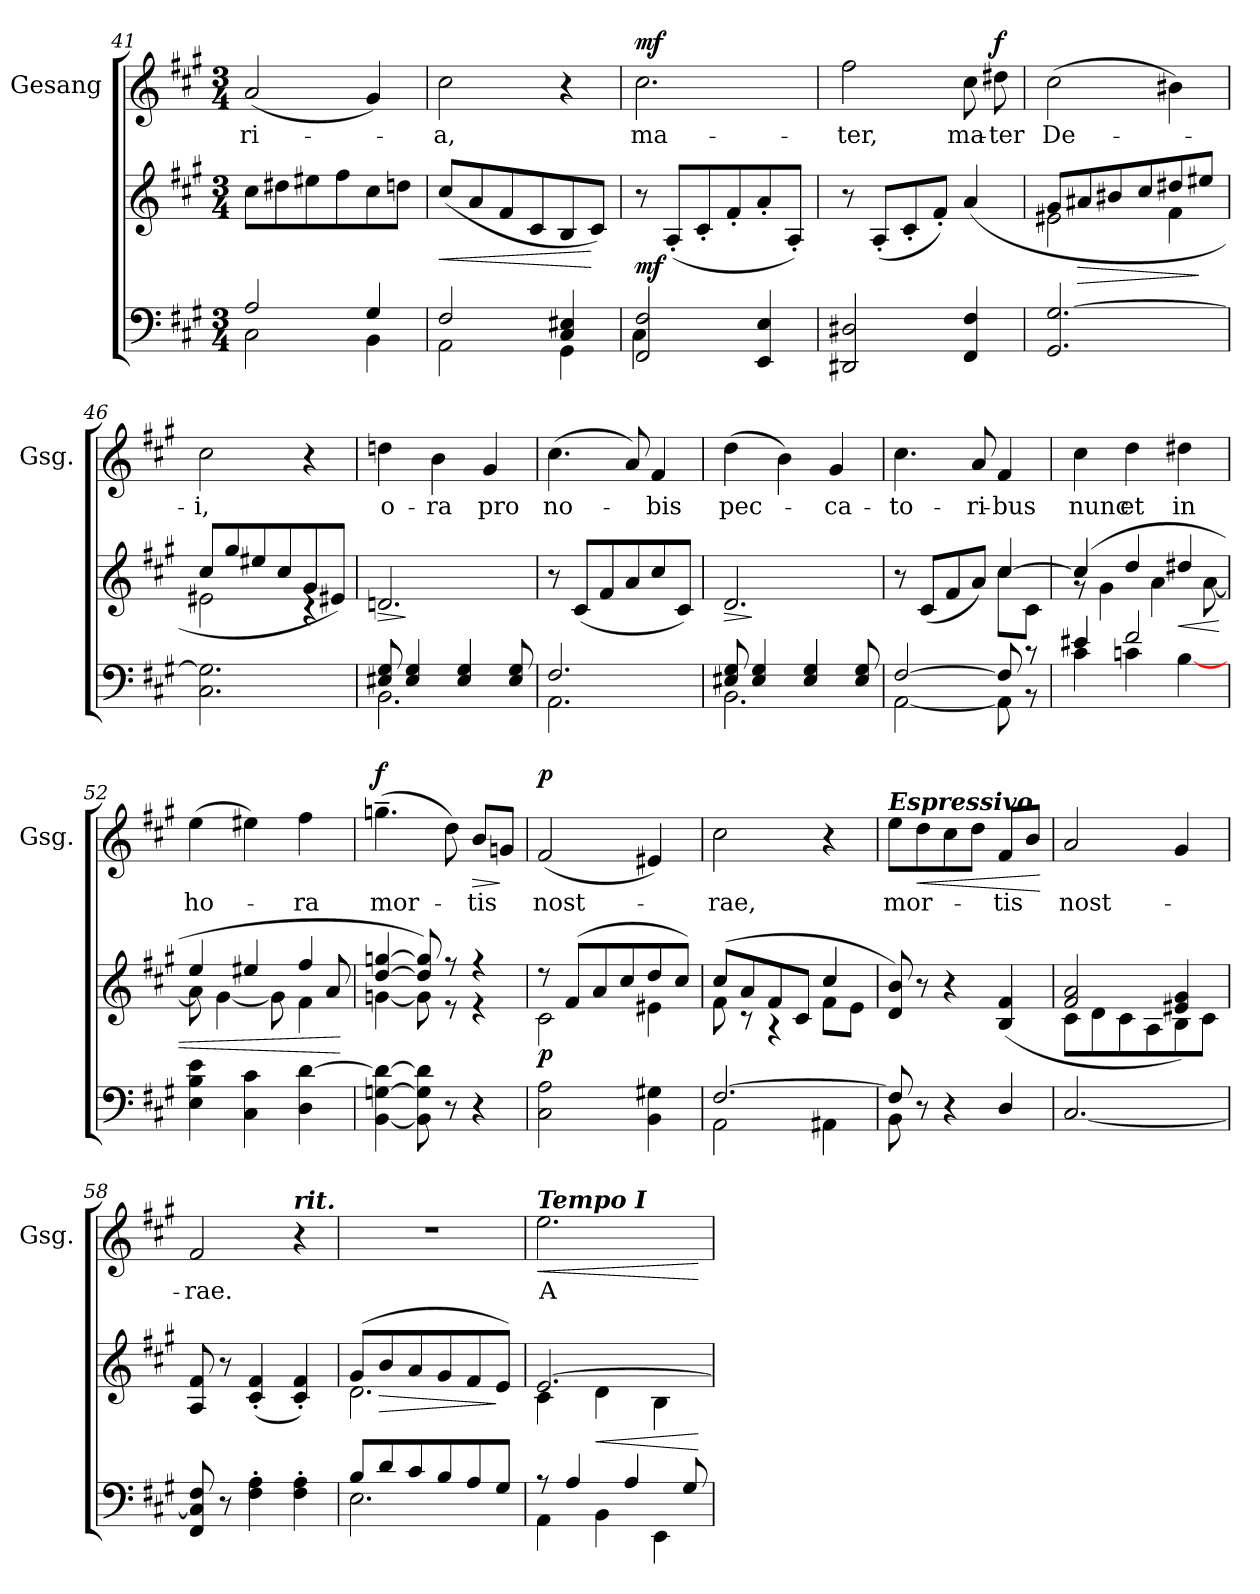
**kern	**kern	**dynam	**kern	**text	**dynam
*part2	*part2	*part2	*part1	*part1	*part1
*staff3	*staff2	*staff2/3	*staff1	*staff1	*staff1
*	*	*	*I"Gesang	*	*
*	*	*	*I'Gsg.	*	*
*clefF4	*clefG2	*	*clefG2	*	*
*k[f#c#g#]	*k[f#c#g#]	*	*k[f#c#g#]	*	*
*A:	*A:	*	*A:	*	*
*M3/4	*M3/4	*	*M3/4	*	*
=41	=41	=41	=41	=41	=41
*^	*	*	*	*	*
!	!	!	!	!	!LO:LY:b	!
2A/	2C#\	8cc#\L	.	(<2a/	-ri-	.
.	.	8dd#X\	.	.	.	.
.	.	8ee#X\	.	.	.	.
.	.	8ff#\	.	.	.	.
4G#/	4BB\	8cc#\	.	4g#/)	.	.
.	.	8ddn\J	.	.	.	.
!!LO:LB:g=z
=42	=42	=42	=42	=42	=42	=42
!	!	!	!LO:HP:b	!	!LO:LY:b	!
2F#/	2AA\	(<8cc#/L	<	2cc#\	-a,	.
.	.	8a/	.	.	.	.
.	.	8f#/	.	.	.	.
.	.	8c#/	.	.	.	.
4C#/ 4E#X/	4GG#\	8B/	.	4r	.	.
.	.	8c#/J)	[	.	.	.
=43	=43	=43	=43	=43	=43	=43
!	!	!	!LO:DY:b	!	!LO:LY:b	!LO:DY:a
2FF#/ 2F#/	4C#\	8r	mf	2.cc#\	ma-	mf
.	.	(<8A'</L	.	.	.	.
.	2ryy	8c#'</	.	.	.	.
.	.	8f#'</	.	.	.	.
4EE/ 4E/	.	8a'</	.	.	.	.
.	.	8A'</J)	.	.	.	.
*v	*v	*	*	*	*	*
=44	=44	=44	=44	=44	=44
!	!	!	!	!LO:LY:b	!
2DD#X/ 2D#X/	8r	.	2ff#\	-ter,	.
.	(<8A'</L	.	.	.	.
.	8c#'</	.	.	.	.
.	8f#'</J)	.	.	.	.
!	!	!	!	!LO:LY:b	!
4FF#/ 4F#/	(4a/	.	8cc#\	ma-	.
!	!	!	!	!LO:LY:b	!LO:DY:a
.	.	.	8dd#X\	-ter	f
=45	=45	=45	=45	=45	=45
*	*^	*	*	*	*
!	!	!	!	!	!LO:LY:b	!
2.GG#/ [>2.G#/	8g#/L	2e#X\	.	(>2cc#\	De-	.
!	!	!	!LO:HP:b	!	!	!
.	8a#X/	.	>	.	.	.
.	8b#X/	.	.	.	.	.
.	8cc#/	.	.	.	.	.
.	8dd#X/	4f#\	.	4b#X\)	.	.
.	8ee#X/J	.	]	.	.	.
=46	=46	=46	=46	=46	=46	=46
!	!	!	!	!	!LO:LY:b	!
2.C#\ 2.G#\]	8cc#/L	2e#X\	.	2cc#\	-i,	.
.	8gg#/	.	.	.	.	.
.	8ee#X/	.	.	.	.	.
.	8cc#/	.	.	.	.	.
.	8g#/	4rB	.	4r	.	.
.	8e#X/J)	.	.	.	.	.
*	*v	*v	*	*	*	*
=47	=47	=47	=47	=47	=47
*^	*	*	*	*	*
!	!	!	!LO:HP:b	!	!LO:LY:b	!
8E#X/ 8G#/	2.BB\	2.dn/	>	4ddn\	o-	.
4E#/ 4G#/	.	.	]	.	.	.
!	!	!	!	!	!LO:LY:b	!
.	.	.	.	4b\	-ra	.
4E#/ 4G#/	.	.	.	.	.	.
!	!	!	!	!	!LO:LY:b	!
.	.	.	.	4g#/	pro	.
8E#/ 8G#/	.	.	.	.	.	.
!!LO:LB:g=z
=48	=48	=48	=48	=48	=48	=48
!	!	!	!	!	!LO:LY:b	!
2.F#/	2.AA\	8r	.	(>4.cc#\	no-	.
.	.	(<8c#/L	.	.	.	.
.	.	8f#/	.	.	.	.
.	.	8a/	.	8a/)	.	.
!	!	!	!	!	!LO:LY:b	!
.	.	8cc#/	.	4f#/	-bis	.
.	.	8c#/J)	.	.	.	.
=49	=49	=49	=49	=49	=49	=49
!	!	!	!LO:HP:b	!	!LO:LY:b	!
8E#X/ 8G#/	2.BB\	2.d/	>	(>4dd\	pec-	.
4E#/ 4G#/	.	.	]	.	.	.
.	.	.	.	4b\)	.	.
4E#/ 4G#/	.	.	.	.	.	.
!	!	!	!	!	!LO:LY:b	!
.	.	.	.	4g#/	-ca-	.
8E#/ 8G#/	.	.	.	.	.	.
=50	=50	=50	=50	=50	=50	=50
*	*	*^	*	*	*	*
!	!	!	!	!	!	!LO:LY:b	!
[>2F#/	[<2AA\	8r	2ryy	.	4.cc#\	-to-	.
.	.	(<8c#/L	.	.	.	.	.
.	.	8f#/	.	.	.	.	.
!	!	!	!	!	!	!LO:LY:b	!
.	.	8a/J)	.	.	8a/	-ri-	.
!	!	!	!	!	!	!LO:LY:b	!
8F#/]	8AA\]	[>4cc#/	8cc#\L	.	4f#/	-bus	.
8r	8r	.	8c#\J	.	.	.	.
=51	=51	=51	=51	=51	=51	=51	=51
!	!	!	!	!	!	!LO:LY:b	!
4e#X/	4c#\	(4cc#/]	8rf	.	4cc#\	nunc	.
.	.	.	4g#\	.	.	.	.
!	!	!	!	!	!	!LO:LY:b	!
2f#/	4cn\	4dd/	.	.	4dd\	et	.
.	.	.	4a\	.	.	.	.
!	!	!	!	!LO:HP:b	!	!LO:LY:b	!
.	[<4B\	4dd#X/	.	<	4dd#X\	in	.
.	.	.	[<8a\	.	.	.	.
*v	*v	*	*	*	*	*	*
=52	=52	=52	=52	=52	=52	=52
*	*	*^	*	*	*	*
!	!	!	!	!	!	!LO:LY:b	!
4E\ 4B\ 4e\	4ee/	8a\]	2ryy	.	(>4ee\	ho-	.
.	.	[<4g#\	.	.	.	.	.
4C#\ 4c#\	4ee#X/	.	.	.	4ee#X\)	.	.
.	.	8g#\]	.	.	.	.	.
!	!	!	!	!	!	!LO:LY:b	!
4D\ [4d\	4ff#/	4f#\	8ryy	.	4ff#\	-ra	.
.	.	.	8a/	.	.	.	.
*	*v	*v	*v	*	*	*	*
.	.	[	.	.	.
=53	=53	=53	=53	=53	=53
*	*^	*	*	*	*
!	!	!	!	!	!LO:LY:b	!LO:DY:a
[4BB\ [4Gn\ 4d\_	[>4dd/ [>4ggn/	[<4gn\	.	(>4.ggn~>\	mor-	f
8BB\] 8G\] 8d\]	8dd/] 8gg/])	8g\]	.	.	.	.
8r	8r	8r	.	8dd\)	.	.
!	!	!	!	!	!LO:LY:b	!LO:HP:b
4r	4r	4r	.	8b/L	-tis	>
.	.	.	.	8gn/J	.	]
!!LO:PB:g=z
=54	=54	=54	=54	=54	=54	=54
!	!	!	!LO:DY:b	!	!LO:LY:b	!LO:DY:a
2C#\ 2A\	8r	2c#\	p	(<2f#/	nost-	p
.	(>8f#/L	.	.	.	.	.
.	8a/	.	.	.	.	.
.	8cc#/	.	.	.	.	.
4BB\ 4G#X\	8dd/	4e#X\	.	4e#X/)	.	.
.	8cc#/J)	.	.	.	.	.
=55	=55	=55	=55	=55	=55	=55
*^	*	*	*	*	*	*
!	!	!	!	!	!	!LO:LY:b	!
[>2.F#/	2AA\	(>8cc#/L	8f#\	.	2cc#\	-rae,	.
.	.	8a/	8rc	.	.	.	.
.	.	8f#/	4rA	.	.	.	.
.	.	8c#/J	.	.	.	.	.
.	4AA#X\	4cc#/	8f#\L	.	4r	.	.
.	.	.	8e\J	.	.	.	.
=56	=56	=56	=56	=56	=56	=56	=56
!	!	!	!	!	!LO:TX:a:Bi:t=Espressivo	!	!
!	!	!	!	!	!	!LO:LY:b	!
*	*	*v	*v	*	*	*	*
8F#/]	8BB\	8d/ 8b/)	.	8ee\L	mor-	.
!	!	!	!	!	!	!LO:HP:b
8r	8ryy	8r	.	8dd\	.	<
4r	2ryy	4r	.	8cc#\	.	.
.	.	.	.	8dd\J	.	.
!	!	!	!	!	!LO:LY:b	!
4D/	.	(4B/ 4f#/	.	8f#/L	-tis	.
.	.	.	.	8b/J	.	.
*v	*v	*	*	*	*	*
.	.	.	.	.	[
=57	=57	=57	=57	=57	=57
*	*^	*	*	*	*
!	!	!	!	!	!LO:LY:b	!
[2.C#/	2f#/ 2a/	8c#\L	.	2a/	nost-	.
.	.	8d\	.	.	.	.
.	.	8c#\	.	.	.	.
.	.	8A\	.	.	.	.
.	4e#X/ 4g#/)	8B\	.	4g#/	.	.
.	.	8c#\J	.	.	.	.
=58	=58	=58	=58	=58	=58	=58
!	!	!	!	!	!LO:LY:b	!
*	*v	*v	*	*	*	*
8FF#/ 8C#/] 8F#/	8A/ 8f#/	.	2f#/	-rae.	.
8r	8r	.	.	.	.
4F#\'> 4A\'>	(<4c#/'< 4f#/'<	.	.	.	.
!	!	!	!LO:TX:a:Bi:t=rit.	!	!
4F#\'> 4A\'>	4c#/'< 4f#/'<)	.	4r	.	.
=59	=59	=59	=59	=59	=59
*^	*^	*	*	*	*
8B/L	2.E\	(>8g#/L	2.d\	.	2.r	.	.
!	!	!	!	!LO:HP:b	!	!	!
8d/	.	8b/	.	>	.	.	.
8c#/	.	8a/	.	.	.	.	.
8B/	.	8g#/	.	.	.	.	.
8A/	.	8f#/	.	.	.	.	.
8G#/J	.	8e/J)	.	]	.	.	.
!!LO:LB:g=z
=60	=60	=60	=60	=60	=60	=60	=60
!	!	!	!	!	!LO:TX:a:Bi:t=Tempo I	!	!
!	!	!	!	!	!	!LO:LY:b	!LO:HP:b
8rA	4AA\	[>2.e/	4c#\	.	2.ee\	A-	<
4A/	.	.	.	.	.	.	.
!	!	!	!	!LO:HP:b	!	!	!
.	4BB\	.	4d\	<	.	.	.
4A/	.	.	.	.	.	.	.
.	4EE\	.	4B\	.	.	.	.
8G#/	.	.	.	.	.	.	.
*v	*v	*	*	*	*	*	*
*	*v	*v	*	*	*	*
.	.	[	.	.	[
=	=	=	=	=	=
*-	*-	*-	*-	*-	*-
